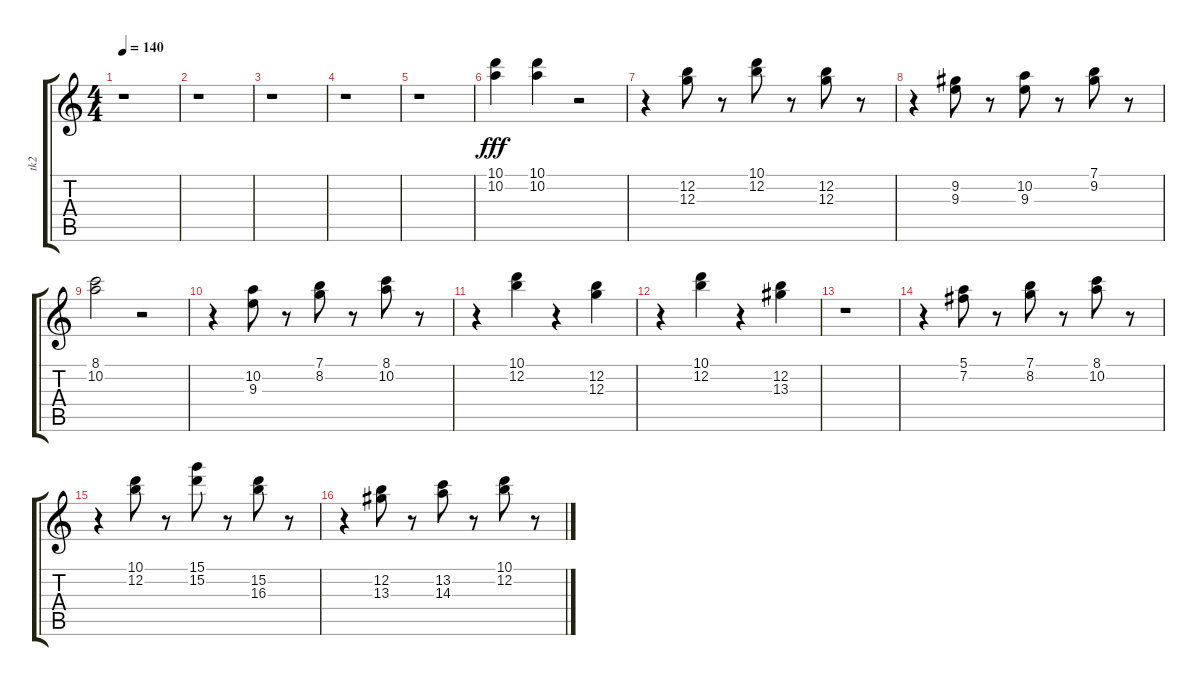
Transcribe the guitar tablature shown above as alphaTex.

\track ("tk2" "tk2") {instrument electricguitarjazz}
\staff {score tabs}
\tuning (E4 B3 G3 D3 A2 E2) {hide}
\ts (4 4)
\tempo 140
\clef g2
\ks c
r.1{dy fff} |
r.1 |
r.1 |
r.1 |
r.1 |
(10.1 10.2).4 (10.1 10.2).4 r.2 |
r.4 (12.2 12.3).8 r.8 (10.1 12.2).8 r.8 (12.2 12.3).8 r.8 |
r.4 (9.2 9.3).8 r.8 (10.2 9.3).8 r.8 (7.1 9.2).8 r.8 |
(8.1 10.2).2 r.2 |
r.4 (10.2 9.3).8 r.8 (7.1 8.2).8 r.8 (8.1 10.2).8 r.8 |
r.4 (10.1 12.2).4 r.4 (12.2 12.3).4 |
r.4 (10.1 12.2).4 r.4 (12.2 13.3).4 |
r.1 |
r.4 (5.1 7.2).8 r.8 (7.1 8.2).8 r.8 (8.1 10.2).8 r.8 |
r.4 (10.1 12.2).8 r.8 (15.1 15.2).8 r.8 (15.2 16.3).8 r.8 |
r.4 (12.2 13.3).8 r.8 (13.2 14.3).8 r.8 (10.1 12.2).8 r.8
